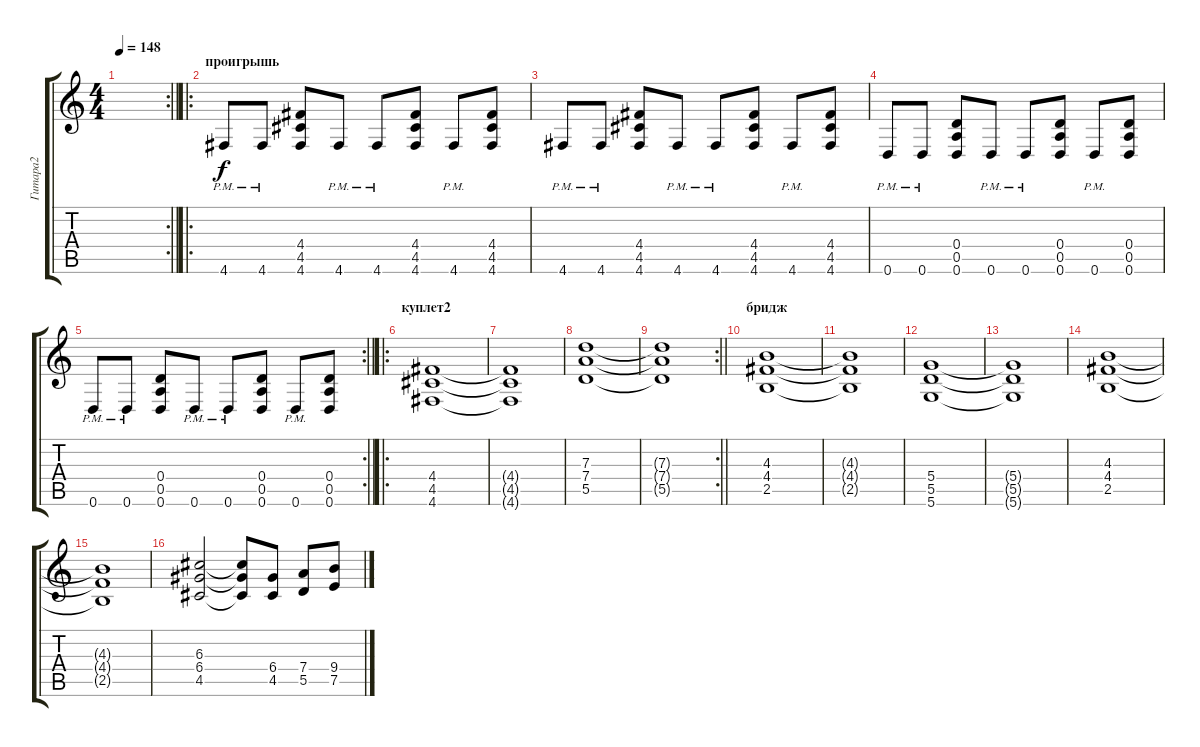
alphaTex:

\track ("Гитара2" "Гитара2") {instrument distortionguitar}
\staff {score tabs}
\tuning (E4 B3 G3 D3 A2 D2) {hide}
\rc 2
\ts (4 4)
\tempo 148
\clef g2
\barLineRight lightlight
\ks c
|
\ro
\section ("" "проигрышь")
4.6{pm}.8 4.6{pm}.8 (4.4 4.5 4.6).8 4.6{pm}.8 4.6{pm}.8 (4.4 4.5 4.6).8 4.6{pm}.8 (4.4 4.5 4.6).8 |
4.6{pm}.8 4.6{pm}.8 (4.4 4.5 4.6).8 4.6{pm}.8 4.6{pm}.8 (4.4 4.5 4.6).8 4.6{pm}.8 (4.4 4.5 4.6).8 |
0.6{pm}.8 0.6{pm}.8 (0.4 0.5 0.6).8 0.6{pm}.8 0.6{pm}.8 (0.4 0.5 0.6).8 0.6{pm}.8 (0.4 0.5 0.6).8 |
\rc 2
\barLineRight lightlight
0.6{pm}.8 0.6{pm}.8 (0.4 0.5 0.6).8 0.6{pm}.8 0.6{pm}.8 (0.4 0.5 0.6).8 0.6{pm}.8 (0.4 0.5 0.6).8 |
\ro
\section ("" "куплет2")
(4.4 4.5 4.6).1 |
(4.4{t} 4.5{t} 4.6{t}).1 |
(7.3 7.4 5.5).1 |
\rc 2
\barLineRight lightlight
(7.3{t} 7.4{t} 5.5{t}).1 |
\section ("" "бридж")
(4.3 4.4 2.5).1 |
(4.3{t} 4.4{t} 2.5{t}).1 |
(5.4 5.5 5.6).1 |
(5.4{t} 5.5{t} 5.6{t}).1 |
(4.3 4.4 2.5).1 |
(4.3{t} 4.4{t} 2.5{t}).1 |
(6.3 6.4 4.5).2 (6.3{t} 6.4{t} 4.5{t}).8 (6.4 4.5).8 (7.4 5.5).8 (9.4 7.5).8
